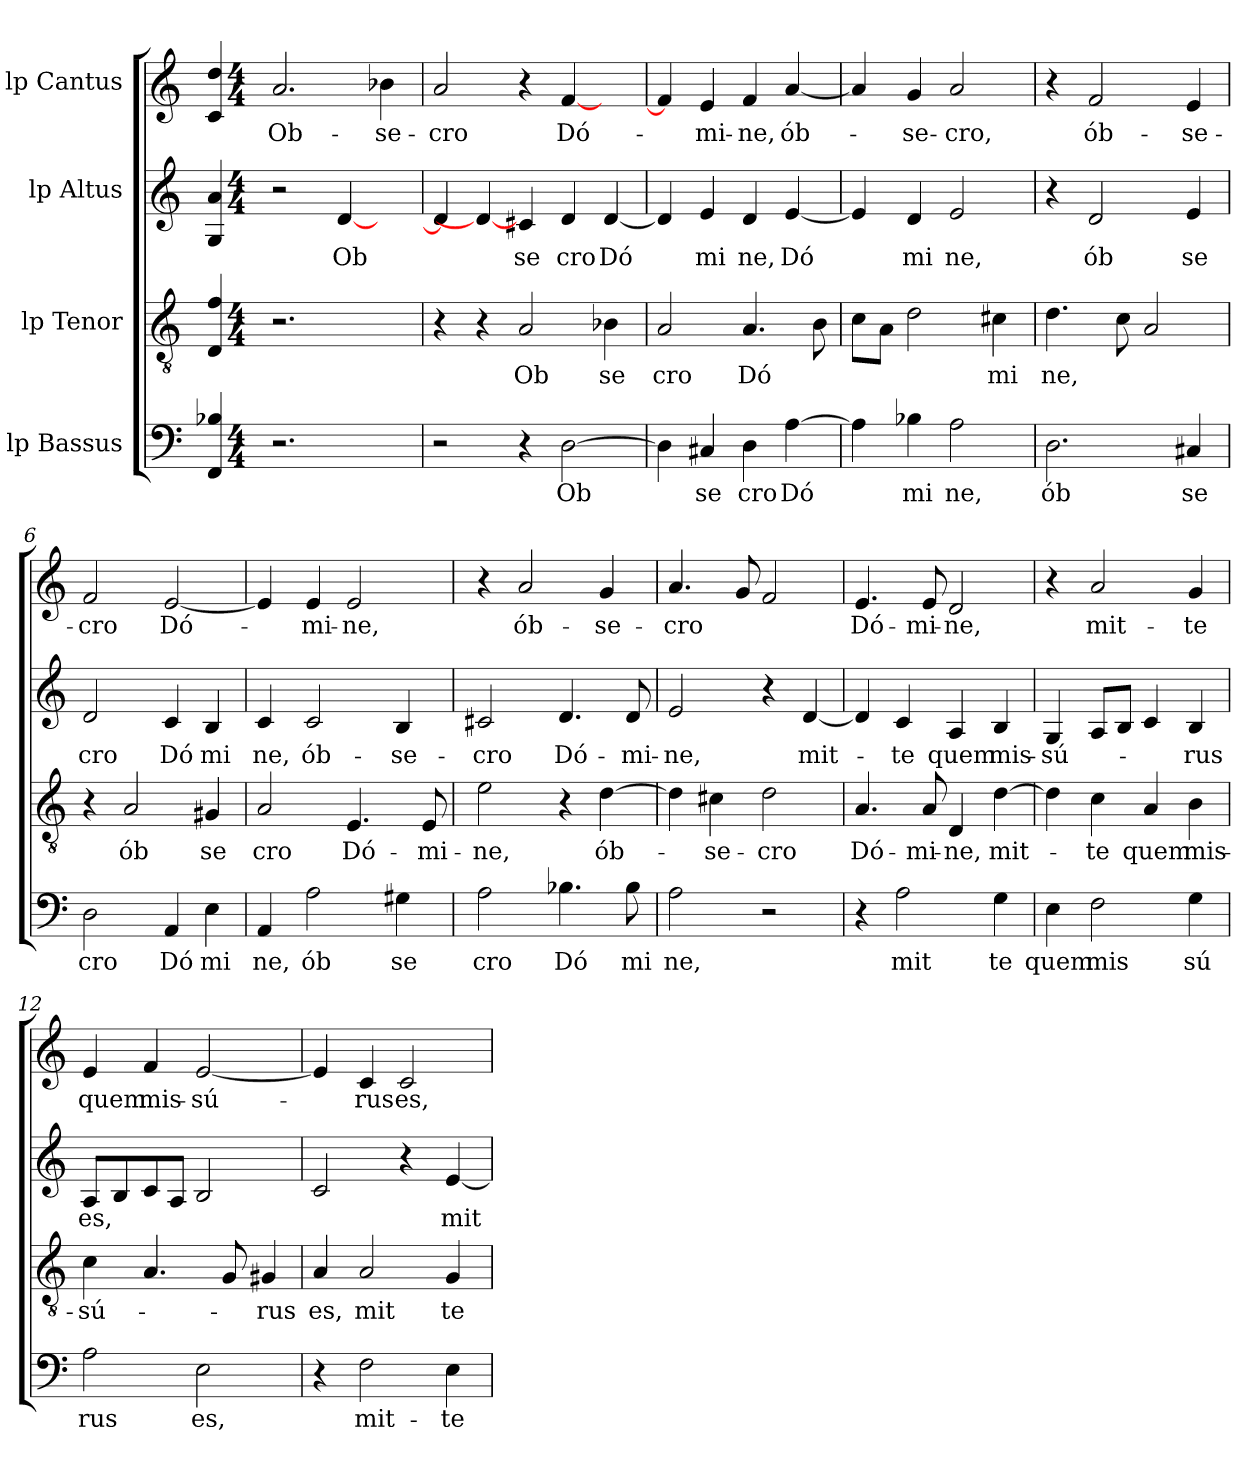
**kern	**text	**kern	**text	**kern	**text	**kern	**text
*part4	*part4	*part3	*part3	*part2	*part2	*part1	*part1
*staff4	*staff4	*staff3	*staff3	*staff2	*staff2	*staff1	*staff1
*I"lp Bassus	*	*I"lp Tenor	*	*I"lp Altus	*	*I"lp Cantus	*
!!LO:PB:g=z
*stria5	*	*stria5	*	*stria5	*	*stria5	*
*clefF4	*	*clefGv2	*	*clefG2	*	*clefG2	*
=1	=1	=1	=1	=1	=1	=1	=1
4B-X/ 4FF/	.	4f/ 4D/	.	4a/ 4G/	.	4dd/ 4c/	.
*M4/4	*	*M4/4	*	*M4/4	*	*M4/4	*
*met(c)	*	*met(c)	*	*met(c)	*	*met(c)	*
!	!	!	!	!	!	!	!LO:LY:b:cj
2.r	.	2.r	.	2r	.	2.a/	Ob-
!	!	!	!	!	!LO:LY:b:cj	!	!
.	.	.	.	[<4d/	Ob	.	.
!	!	!	!	!	!	!	!LO:LY:b:cj
4ryy	.	4ryy	.	4ryy	.	4b-X\	-se-
=2	=2	=2	=2	=2	=2	=2	=2
!	!	!	!	!	!	!	!LO:LY:b:cj
2r	.	4r	.	4d/]	.	2a/	-cro
.	.	4r	.	4d/_	.	.	.
!	!	!	!LO:LY:b:cj	!	!LO:LY:b:cj	!	!
4r	.	2A/	Ob	4c#X/	se	4r	.
!	!LO:LY:b:cj	!	!	!	!LO:LY:b:cj	!	!LO:LY:b:cj
[>2D\	Ob	.	.	4d/	cro	[<4f/	Dó-
!	!	!	!LO:LY:b:cj	!	!LO:LY:b:cj	!	!
.	.	4B-X\	se	[<4d/	Dó	4ryy	.
=3	=3	=3	=3	=3	=3	=3	=3
!	!	!	!LO:LY:b:cj	!	!	!	!
4D\]	.	2A/	cro	4d/]	.	4f/]	.
!	!LO:LY:b:cj	!	!	!	!LO:LY:b:cj	!	!LO:LY:b:cj
4C#X/	se	.	.	4e/	mi	4e/	-mi-
!	!LO:LY:b:cj	!	!LO:LY:b:cj	!	!LO:LY:b:cj	!	!LO:LY:b:cj
4D\	cro	4.A/	Dó	4d/	ne,	4f/	-ne,
!	!LO:LY:b:cj	!	!	!	!LO:LY:b:cj	!	!LO:LY:b:cj
[>4A\	Dó	.	.	[<4e/	Dó	[<4a/	ób-
.	.	8B\	.	.	.	.	.
=4	=4	=4	=4	=4	=4	=4	=4
4A\]	.	8c\L	.	4e/]	.	4a/]	.
.	.	8A\J	.	.	.	.	.
!	!LO:LY:b:cj	!	!	!	!LO:LY:b:cj	!	!LO:LY:b:cj
4B-X\	mi	2d\	.	4d/	mi	4g/	-se-
!	!LO:LY:b:cj	!	!	!	!LO:LY:b:cj	!	!LO:LY:b:cj
2A\	ne,	.	.	2e/	ne,	2a/	-cro,
!	!	!	!LO:LY:b:cj	!	!	!	!
.	.	4c#X\	mi	.	.	.	.
=5	=5	=5	=5	=5	=5	=5	=5
!	!LO:LY:b:cj	!	!LO:LY:b	!	!	!	!
2.D\	ób	4.d\	ne,	4r	.	4r	.
!	!	!	!	!	!LO:LY:b:cj	!	!LO:LY:b:cj
.	.	.	.	2d/	ób	2f/	ób-
.	.	8c\	.	.	.	.	.
.	.	2A/	.	.	.	.	.
!	!LO:LY:b:cj	!	!	!	!LO:LY:b:cj	!	!LO:LY:b:cj
4C#X/	se	.	.	4e/	se	4e/	-se-
=6	=6	=6	=6	=6	=6	=6	=6
!	!LO:LY:b:cj	!	!	!	!LO:LY:b:cj	!	!LO:LY:b:cj
2D\	cro	4r	.	2d/	cro	2f/	-cro
!	!	!	!LO:LY:b:cj	!	!	!	!
.	.	2A/	ób	.	.	.	.
!	!LO:LY:b:cj	!	!	!	!LO:LY:b:cj	!	!LO:LY:b:cj
4AA/	Dó	.	.	4c/	Dó	[>2e/	Dó-
!	!LO:LY:b:cj	!	!LO:LY:b:cj	!	!LO:LY:b:cj	!	!
4E\	mi	4G#X/	se	4B/	mi	.	.
!!LO:LB:g=z
=7	=7	=7	=7	=7	=7	=7	=7
!	!LO:LY:b:cj	!	!LO:LY:b:cj	!	!LO:LY:b:cj	!	!
*	*	*	*	*	*	*^	*
4AA/	ne,	2A/	cro	4c/	ne,	4e/]	32ryy	.
.	.	.	.	.	.	.	2ryy	.
!	!LO:LY:b:cj	!	!	!	!LO:LY:b:cj	!	!	!LO:LY:b:cj
2A\	ób	.	.	2c/	ób-	4e/	.	-mi-
!	!	!	!LO:LY:b:cj	!	!	!	!	!LO:LY:b:cj
.	.	4.E/	Dó-	.	.	2e/	.	-ne,
.	.	.	.	.	.	.	4...ryy	.
!	!LO:LY:b:cj	!	!	!	!LO:LY:b:cj	!	!	!
4G#X\	se	.	.	4B/	-se-	.	.	.
!	!	!	!LO:LY:b:cj	!	!	!	!	!
.	.	8E/	-mi-	.	.	.	.	.
=8	=8	=8	=8	=8	=8	=8	=8	=8
!	!LO:LY:b:cj	!	!LO:LY:b:cj	!	!LO:LY:b:cj	!	!	!
*	*	*	*	*	*	*v	*v	*
2A\	cro	2e\	-ne,	2c#X/	-cro	4r	.
!	!	!	!	!	!	!	!LO:LY:b:cj
.	.	.	.	.	.	2a/	ób-
!	!LO:LY:b:cj	!	!	!	!LO:LY:b:cj	!	!
4.B-X\	Dó	4r	.	4.d/	Dó-	.	.
!	!	!	!LO:LY:b:cj	!	!	!	!LO:LY:b:cj
.	.	[>4d\	ób-	.	.	4g/	-se-
!	!LO:LY:b:cj	!	!	!	!LO:LY:b:cj	!	!
8B-\	mi	.	.	8d/	-mi-	.	.
=9	=9	=9	=9	=9	=9	=9	=9
!	!LO:LY:b:cj	!	!	!	!LO:LY:b:cj	!	!LO:LY:b
2A\	ne,	4d\]	.	2e/	-ne,	4.a/	-cro
!	!	!	!LO:LY:b:cj	!	!	!	!
.	.	4c#X\	-se-	.	.	.	.
.	.	.	.	.	.	8g/	.
!	!	!	!LO:LY:b:cj	!	!	!	!
2r	.	2d\	-cro	4r	.	2f/	.
!	!	!	!	!	!LO:LY:b:cj	!	!
.	.	.	.	[<4d/	mit-	.	.
=10	=10	=10	=10	=10	=10	=10	=10
!	!	!	!LO:LY:b:cj	!	!	!	!LO:LY:b:cj
4r	.	4.A/	Dó-	4d/]	.	4.e/	Dó-
!	!LO:LY:b:cj	!	!	!	!LO:LY:b:cj	!	!
2A\	mit	.	.	4c/	-te	.	.
!	!	!	!LO:LY:b:cj	!	!	!	!LO:LY:b:cj
.	.	8A/	-mi-	.	.	8e/	-mi-
!	!	!	!LO:LY:b:cj	!	!LO:LY:b:cj	!	!LO:LY:b:cj
.	.	4D/	-ne,	4A/	quem	2d/	-ne,
!	!LO:LY:b:cj	!	!LO:LY:b:cj	!	!LO:LY:b:cj	!	!
4G\	te	[>4d\	mit-	4B/	mis-	.	.
=11	=11	=11	=11	=11	=11	=11	=11
!	!LO:LY:b:cj	!	!	!	!LO:LY:b:cj	!	!
4E\	quem	4d\]	.	4G/	-sú-	4r	.
!	!LO:LY:b:cj	!	!LO:LY:b:cj	!	!	!	!LO:LY:b:cj
2F\	mis	4c\	-te	8A/L	.	2a/	mit-
.	.	.	.	8B/J	.	.	.
!	!	!	!LO:LY:b:cj	!	!	!	!
.	.	4A/	quem	4c/	.	.	.
!	!LO:LY:b:cj	!	!LO:LY:b:cj	!	!LO:LY:b:cj	!	!LO:LY:b:cj
4G\	sú	4B\	mis-	4B/	-rus	4g/	-te
=12	=12	=12	=12	=12	=12	=12	=12
!	!LO:LY:b:cj	!	!LO:LY:b:cj	!	!LO:LY:b:cj	!	!LO:LY:b:cj
2A\	rus	4c\	-sú-	8A/L	es,	4e/	quem
.	.	.	.	8B/	.	.	.
!	!	!	!	!	!	!	!LO:LY:b:cj
.	.	4.A/	.	8c/	.	4f/	mis-
.	.	.	.	8A/J	.	.	.
!	!LO:LY:b:cj	!	!	!	!	!	!LO:LY:b:cj
2E\	es,	.	.	2B/	.	[>2e/	-sú-
.	.	8G/	.	.	.	.	.
!	!	!	!LO:LY:b:cj	!	!	!	!
.	.	4G#X/	-rus	.	.	.	.
!!LO:LB:g=z
=13	=13	=13	=13	=13	=13	=13	=13
!	!	!	!LO:LY:b:cj	!	!	!	!
*	*	*	*	*	*	*^	*
4r	.	4A/	es,	2c/	.	4e/]	64ryy	.
.	.	.	.	.	.	.	2ryy	.
!	!LO:LY:b:cj	!	!LO:LY:b:cj	!	!	!	!	!LO:LY:b:cj
2F\	mit-	2A/	mit	.	.	4c/	.	-rus
!	!	!	!	!	!	!	!	!LO:LY:b:cj
.	.	.	.	4r	.	2c/	.	es,
.	.	.	.	.	.	.	4ryy	.
!	!LO:LY:b:cj	!	!LO:LY:b:cj	!	!LO:LY:b:cj	!	!	!
4E\	-te	4G/	te	[<4e/	mit-	.	.	.
.	.	.	.	.	.	.	8...ryy	.
*	*	*	*	*	*	*v	*v	*
=	=	=	=	=	=	=	=
*-	*-	*-	*-	*-	*-	*-	*-
